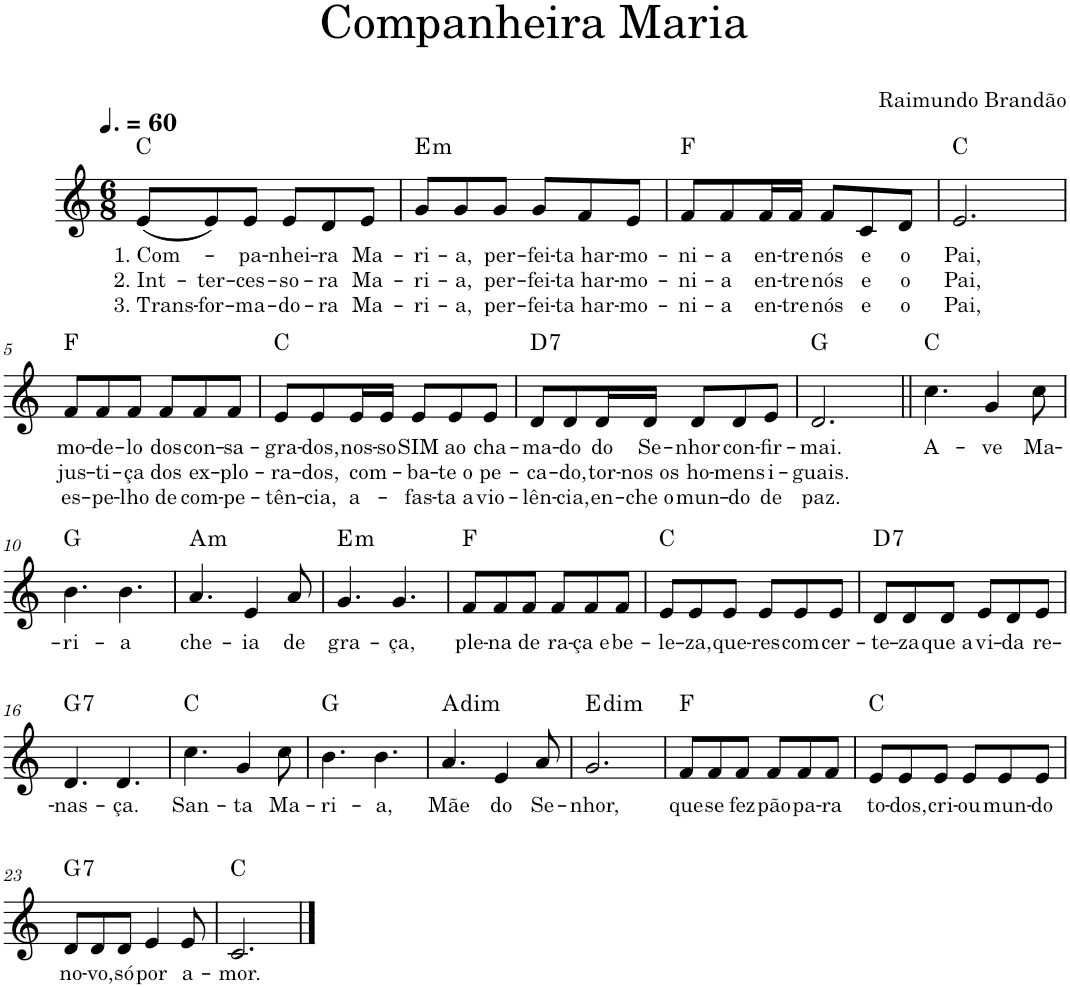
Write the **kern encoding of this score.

**kern	**text	**text	**text	**harte
*part1	*part1	*part1	*part1	*part1
*staff1	*staff1	*staff1	*staff1	*
*I"Voz	*	*	*	*
*I'Vo.	*	*	*	*
*clefG2	*	*	*	*
*k[]	*	*	*	*
*M6/8	*	*	*	*
*MM90	*	*	*	*
=1	=1	=1	=1	=1
!	!LO:LY:b	!LO:LY:b	!LO:LY:b	!
(8e/L	1. Com-	2. Int-	3. Trans-	C:maj
!	!	!LO:LY:b	!LO:LY:b	!
8e/)	.	-ter-	-for-	.
!	!LO:LY:b	!LO:LY:b	!LO:LY:b	!
8e/J	-pa-	-ces-	-ma-	.
!	!LO:LY:b	!LO:LY:b	!LO:LY:b	!
8e/L	-nhei-	-so-	-do-	.
!	!LO:LY:b	!LO:LY:b	!LO:LY:b	!
8d/	-ra	-ra	-ra	.
!	!LO:LY:b	!LO:LY:b	!LO:LY:b	!
8e/J	Ma-	Ma-	Ma-	.
=2	=2	=2	=2	=2
!	!LO:LY:b	!LO:LY:b	!LO:LY:b	!LO:H:kt=m
8g/L	-ri-	-ri-	-ri-	E:min
!	!LO:LY:b	!LO:LY:b	!LO:LY:b	!
8g/	-a,	-a,	-a,	.
!	!LO:LY:b	!LO:LY:b	!LO:LY:b	!
8g/J	per-	per-	per-	.
!	!LO:LY:b	!LO:LY:b	!LO:LY:b	!
8g/L	-fei-	-fei-	-fei-	.
!	!LO:LY:b	!LO:LY:b	!LO:LY:b	!
8f/	-ta har-	-ta har-	-ta har-	.
!	!LO:LY:b	!LO:LY:b	!LO:LY:b	!
8e/J	-mo-	-mo-	-mo-	.
=3	=3	=3	=3	=3
!	!LO:LY:b	!LO:LY:b	!LO:LY:b	!
8f/L	-ni-	-ni-	-ni-	F:maj
!	!LO:LY:b	!LO:LY:b	!LO:LY:b	!
8f/	-a	-a	-a	.
!	!LO:LY:b	!LO:LY:b	!LO:LY:b	!
16f/L	en-	en-	en-	.
!	!LO:LY:b	!LO:LY:b	!LO:LY:b	!
16f/JJ	-tre	-tre	-tre	.
!	!LO:LY:b	!LO:LY:b	!LO:LY:b	!
8f/L	nós	nós	nós	.
!	!LO:LY:b	!LO:LY:b	!LO:LY:b	!
8c/	e	e	e	.
!	!LO:LY:b	!LO:LY:b	!LO:LY:b	!
8d/J	o	o	o	.
=4	=4	=4	=4	=4
!	!LO:LY:b	!LO:LY:b	!LO:LY:b	!
2.e/	Pai,	Pai,	Pai,	C:maj
!!LO:LB:g=z
=5	=5	=5	=5	=5
!	!LO:LY:b	!LO:LY:b	!LO:LY:b	!
8f/L	mo-	jus-	es-	F:maj
!	!LO:LY:b	!LO:LY:b	!LO:LY:b	!
8f/	-de-	-ti-	-pe-	.
!	!LO:LY:b	!LO:LY:b	!LO:LY:b	!
8f/J	-lo	-ça	-lho	.
!	!LO:LY:b	!LO:LY:b	!LO:LY:b	!
8f/L	dos	dos	de	.
!	!LO:LY:b	!LO:LY:b	!LO:LY:b	!
8f/	con-	ex-	com-	.
!	!LO:LY:b	!LO:LY:b	!LO:LY:b	!
8f/J	-sa-	-plo-	-pe-	.
=6	=6	=6	=6	=6
!	!LO:LY:b	!LO:LY:b	!LO:LY:b	!
8e/L	-gra-	-ra-	-tên-	C:maj
!	!LO:LY:b	!LO:LY:b	!LO:LY:b	!
8e/	-dos,	-dos,	-cia,	.
!	!LO:LY:b	!LO:LY:b	!LO:LY:b	!
16e/L	nos-	com-	a-	.
!	!LO:LY:b	!	!	!
16e/JJ	-so	.	.	.
!	!LO:LY:b	!LO:LY:b	!LO:LY:b	!
8e/L	SIM	-ba-	-fas-	.
!	!LO:LY:b	!LO:LY:b	!LO:LY:b	!
8e/	ao	-te o	-ta a	.
!	!LO:LY:b	!LO:LY:b	!LO:LY:b	!
8e/J	cha-	pe-	vio-	.
=7	=7	=7	=7	=7
!	!LO:LY:b	!LO:LY:b	!LO:LY:b	!LO:H:kt=7
8d/L	-ma-	-ca-	-lên-	D:7
!	!LO:LY:b	!LO:LY:b	!LO:LY:b	!
8d/	-do	-do,	-cia,	.
!	!LO:LY:b	!LO:LY:b	!LO:LY:b	!
16d/L	do	tor-	en-	.
!	!LO:LY:b	!LO:LY:b	!LO:LY:b	!
16d/JJ	Se-	-nos os	-che o	.
!	!LO:LY:b	!LO:LY:b	!LO:LY:b	!
8d/L	-nhor	ho-	mun-	.
!	!LO:LY:b	!LO:LY:b	!LO:LY:b	!
8d/	con-	-mens	-do	.
!	!LO:LY:b	!LO:LY:b	!LO:LY:b	!
8e/J	-fir-	i-	de	.
=8	=8	=8	=8	=8
!	!LO:LY:b	!LO:LY:b	!LO:LY:b	!
2.d/	-mai.	-guais.	paz.	G:maj
=9||	=9||	=9||	=9||	=9||
!	!LO:LY:b	!	!	!
4.cc\	A-	.	.	C:maj
!	!LO:LY:b	!	!	!
4g/	-ve	.	.	.
!	!LO:LY:b	!	!	!
8cc\	Ma-	.	.	.
!!LO:LB:g=z
=10	=10	=10	=10	=10
!	!LO:LY:b	!	!	!
4.b\	-ri-	.	.	G:maj
!	!LO:LY:b	!	!	!
4.b\	-a	.	.	.
=11	=11	=11	=11	=11
!	!LO:LY:b	!	!	!LO:H:kt=m
4.a/	che-	.	.	A:min
!	!LO:LY:b	!	!	!
4e/	-ia	.	.	.
!	!LO:LY:b	!	!	!
8a/	de	.	.	.
=12	=12	=12	=12	=12
!	!LO:LY:b	!	!	!LO:H:kt=m
4.g/	gra-	.	.	E:min
!	!LO:LY:b	!	!	!
4.g/	-ça,	.	.	.
=13	=13	=13	=13	=13
!	!LO:LY:b	!	!	!
8f/L	ple-	.	.	F:maj
!	!LO:LY:b	!	!	!
8f/	-na	.	.	.
!	!LO:LY:b	!	!	!
8f/J	de	.	.	.
!	!LO:LY:b	!	!	!
8f/L	ra-	.	.	.
!	!LO:LY:b	!	!	!
8f/	-ça e	.	.	.
!	!LO:LY:b	!	!	!
8f/J	be-	.	.	.
=14	=14	=14	=14	=14
!	!LO:LY:b	!	!	!
8e/L	-le-	.	.	C:maj
!	!LO:LY:b	!	!	!
8e/	-za,	.	.	.
!	!LO:LY:b	!	!	!
8e/J	que-	.	.	.
!	!LO:LY:b	!	!	!
8e/L	-res	.	.	.
!	!LO:LY:b	!	!	!
8e/	com	.	.	.
!	!LO:LY:b	!	!	!
8e/J	cer-	.	.	.
=15	=15	=15	=15	=15
!	!LO:LY:b	!	!	!LO:H:kt=7
8d/L	-te-	.	.	D:7
!	!LO:LY:b	!	!	!
8d/	-za	.	.	.
!	!LO:LY:b	!	!	!
8d/J	que a	.	.	.
!	!LO:LY:b	!	!	!
8e/L	vi-	.	.	.
!	!LO:LY:b	!	!	!
8d/	-da	.	.	.
!	!LO:LY:b	!	!	!
8e/J	re-	.	.	.
!!LO:LB:g=z
=16	=16	=16	=16	=16
!	!LO:LY:b	!	!	!LO:H:kt=7
4.d/	-nas-	.	.	G:7
!	!LO:LY:b	!	!	!
4.d/	-ça.	.	.	.
=17	=17	=17	=17	=17
!	!LO:LY:b	!	!	!
4.cc\	San-	.	.	C:maj
!	!LO:LY:b	!	!	!
4g/	-ta	.	.	.
!	!LO:LY:b	!	!	!
8cc\	Ma-	.	.	.
=18	=18	=18	=18	=18
!	!LO:LY:b	!	!	!
4.b\	-ri-	.	.	G:maj
!	!LO:LY:b	!	!	!
4.b\	-a,	.	.	.
=19	=19	=19	=19	=19
!	!LO:LY:b	!	!	!LO:H:kt=dim
4.a/	Mãe	.	.	A:dim
!	!LO:LY:b	!	!	!
4en/	do	.	.	.
!	!LO:LY:b	!	!	!
8a/	Se-	.	.	.
=20	=20	=20	=20	=20
!	!LO:LY:b	!	!	!LO:H:kt=dim
2.g/	-nhor,	.	.	E:dim
=21	=21	=21	=21	=21
!	!LO:LY:b	!	!	!
8f/L	que	.	.	F:maj
!	!LO:LY:b	!	!	!
8f/	se	.	.	.
!	!LO:LY:b	!	!	!
8f/J	fez	.	.	.
!	!LO:LY:b	!	!	!
8f/L	pão	.	.	.
!	!LO:LY:b	!	!	!
8f/	pa-	.	.	.
!	!LO:LY:b	!	!	!
8f/J	-ra	.	.	.
=22	=22	=22	=22	=22
!	!LO:LY:b	!	!	!
8e/L	to-	.	.	C:maj
!	!LO:LY:b	!	!	!
8e/	-dos,	.	.	.
!	!LO:LY:b	!	!	!
8e/J	cri-	.	.	.
!	!LO:LY:b	!	!	!
8e/L	-ou	.	.	.
!	!LO:LY:b	!	!	!
8e/	mun-	.	.	.
!	!LO:LY:b	!	!	!
8e/J	-do	.	.	.
!!LO:LB:g=z
=23	=23	=23	=23	=23
!	!LO:LY:b	!	!	!LO:H:kt=7
8d/L	no-	.	.	G:7
!	!LO:LY:b	!	!	!
8d/	-vo,	.	.	.
!	!LO:LY:b	!	!	!
8d/J	só	.	.	.
!	!LO:LY:b	!	!	!
4e/	por	.	.	.
!	!LO:LY:b	!	!	!
8e/	a-	.	.	.
=24	=24	=24	=24	=24
!	!LO:LY:b	!	!	!
2.c/	-mor.	.	.	C:maj
==	==	==	==	==
*-	*-	*-	*-	*-
